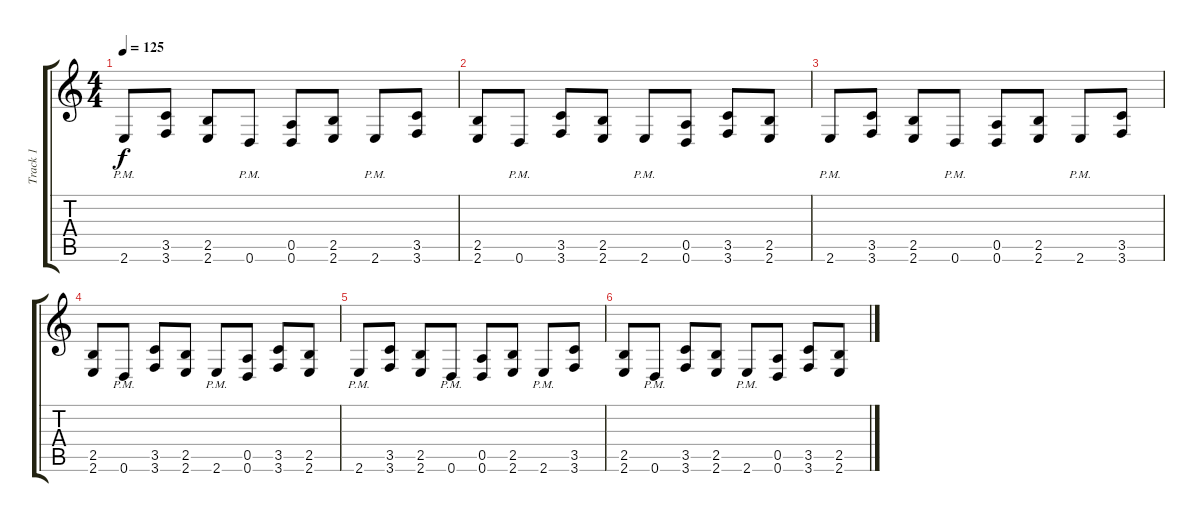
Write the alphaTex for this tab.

\track ("Track 1" "Track 1") {instrument distortionguitar}
\staff {score tabs}
\tuning (E4 B3 G3 D3 A2 D2) {hide}
\ts (4 4)
\tempo 125
\clef g2
\ks c
2.6{pm}.8{dy f} (3.5 3.6).8 (2.5 2.6).8 0.6{pm}.8 (0.5 0.6).8 (2.5 2.6).8 2.6{pm}.8 (3.5 3.6).8 |
(2.5 2.6).8 0.6{pm}.8 (3.5 3.6).8 (2.5 2.6).8 2.6{pm}.8 (0.5 0.6).8 (3.5 3.6).8 (2.5 2.6).8 |
2.6{pm}.8{volume 0} (3.5 3.6).8 (2.5 2.6).8 0.6{pm}.8 (0.5 0.6).8 (2.5 2.6).8 2.6{pm}.8 (3.5 3.6).8 |
(2.5 2.6).8 0.6{pm}.8 (3.5 3.6).8 (2.5 2.6).8 2.6{pm}.8 (0.5 0.6).8 (3.5 3.6).8 (2.5 2.6).8 |
2.6{pm}.8 (3.5 3.6).8 (2.5 2.6).8 0.6{pm}.8 (0.5 0.6).8 (2.5 2.6).8 2.6{pm}.8 (3.5 3.6).8 |
(2.5 2.6).8 0.6{pm}.8 (3.5 3.6).8 (2.5 2.6).8 2.6{pm}.8 (0.5 0.6).8 (3.5 3.6).8 (2.5 2.6).8
